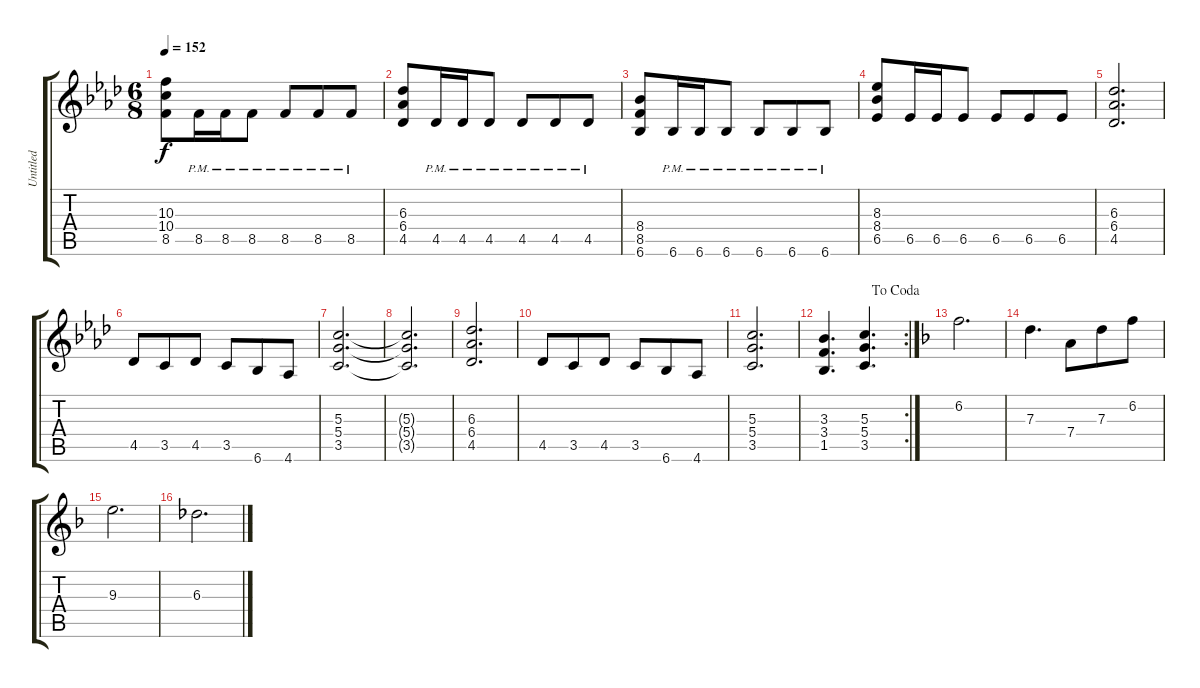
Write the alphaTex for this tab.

\track ("Untitled" "Untitled") {instrument distortionguitar}
\staff {score tabs}
\tuning (E4 B3 G3 D3 A2 E2) {hide}
\ts (6 8)
\tempo 152
\clef g2
\ks ab
(10.3 10.4 8.5).8{dy f} 8.5{pm}.16 8.5{pm}.16 8.5{pm}.8 8.5{pm}.8 8.5{pm}.8 8.5{pm}.8 |
(6.3 6.4 4.5).8 4.5{pm}.16 4.5{pm}.16 4.5{pm}.8 4.5{pm}.8 4.5{pm}.8 4.5{pm}.8 |
(8.4 8.5 6.6).8 6.6{pm}.16 6.6{pm}.16 6.6{pm}.8 6.6{pm}.8 6.6{pm}.8 6.6{pm}.8 |
(8.3 8.4 6.5).8 6.5.16 6.5.16 6.5.8 6.5.8 6.5.8 6.5.8 |
(6.3 6.4 4.5).2{d} |
4.5.8 3.5.8 4.5.8 3.5.8 6.6.8 4.6.8 |
(5.3 5.4 3.5).2{d} |
(5.3{t} 5.4{t} 3.5{t}).2{d} |
(6.3 6.4 4.5).2{d} |
4.5.8 3.5.8 4.5.8 3.5.8 6.6.8 4.6.8 |
(5.3 5.4 3.5).2{d} |
\rc 2
\jump dacoda
(3.3 3.4 1.5).4{d} (5.3 5.4 3.5).4{d} |
\ks f
6.2.2{d} |
7.3.4{d} 7.4.8 7.3.8 6.2.8 |
9.3.2{d} |
6.3.2{d}
